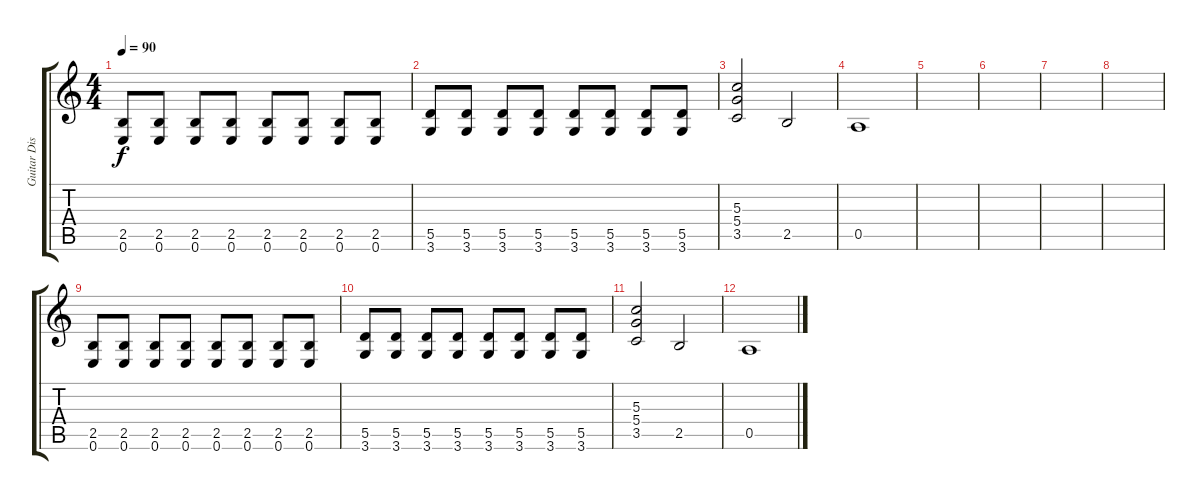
\track ("Guitar Distortion" "Guitar Dis") {instrument distortionguitar}
\staff {score tabs}
\tuning (E4 B3 G3 D3 A2 E2) {hide}
\ts (4 4)
\tempo 90
\clef g2
\ks c
(2.5 0.6).8{dy f} (2.5 0.6).8 (2.5 0.6).8 (2.5 0.6).8 (2.5 0.6).8 (2.5 0.6).8 (2.5 0.6).8 (2.5 0.6).8 |
(5.5 3.6).8 (5.5 3.6).8 (5.5 3.6).8 (5.5 3.6).8 (5.5 3.6).8 (5.5 3.6).8 (5.5 3.6).8 (5.5 3.6).8 |
(5.3 5.4 3.5).2 2.5.2 |
0.5.1 |
|
|
|
|
(2.5 0.6).8 (2.5 0.6).8 (2.5 0.6).8 (2.5 0.6).8 (2.5 0.6).8 (2.5 0.6).8 (2.5 0.6).8 (2.5 0.6).8 |
(5.5 3.6).8 (5.5 3.6).8 (5.5 3.6).8 (5.5 3.6).8 (5.5 3.6).8 (5.5 3.6).8 (5.5 3.6).8 (5.5 3.6).8 |
(5.3 5.4 3.5).2 2.5.2 |
0.5.1
